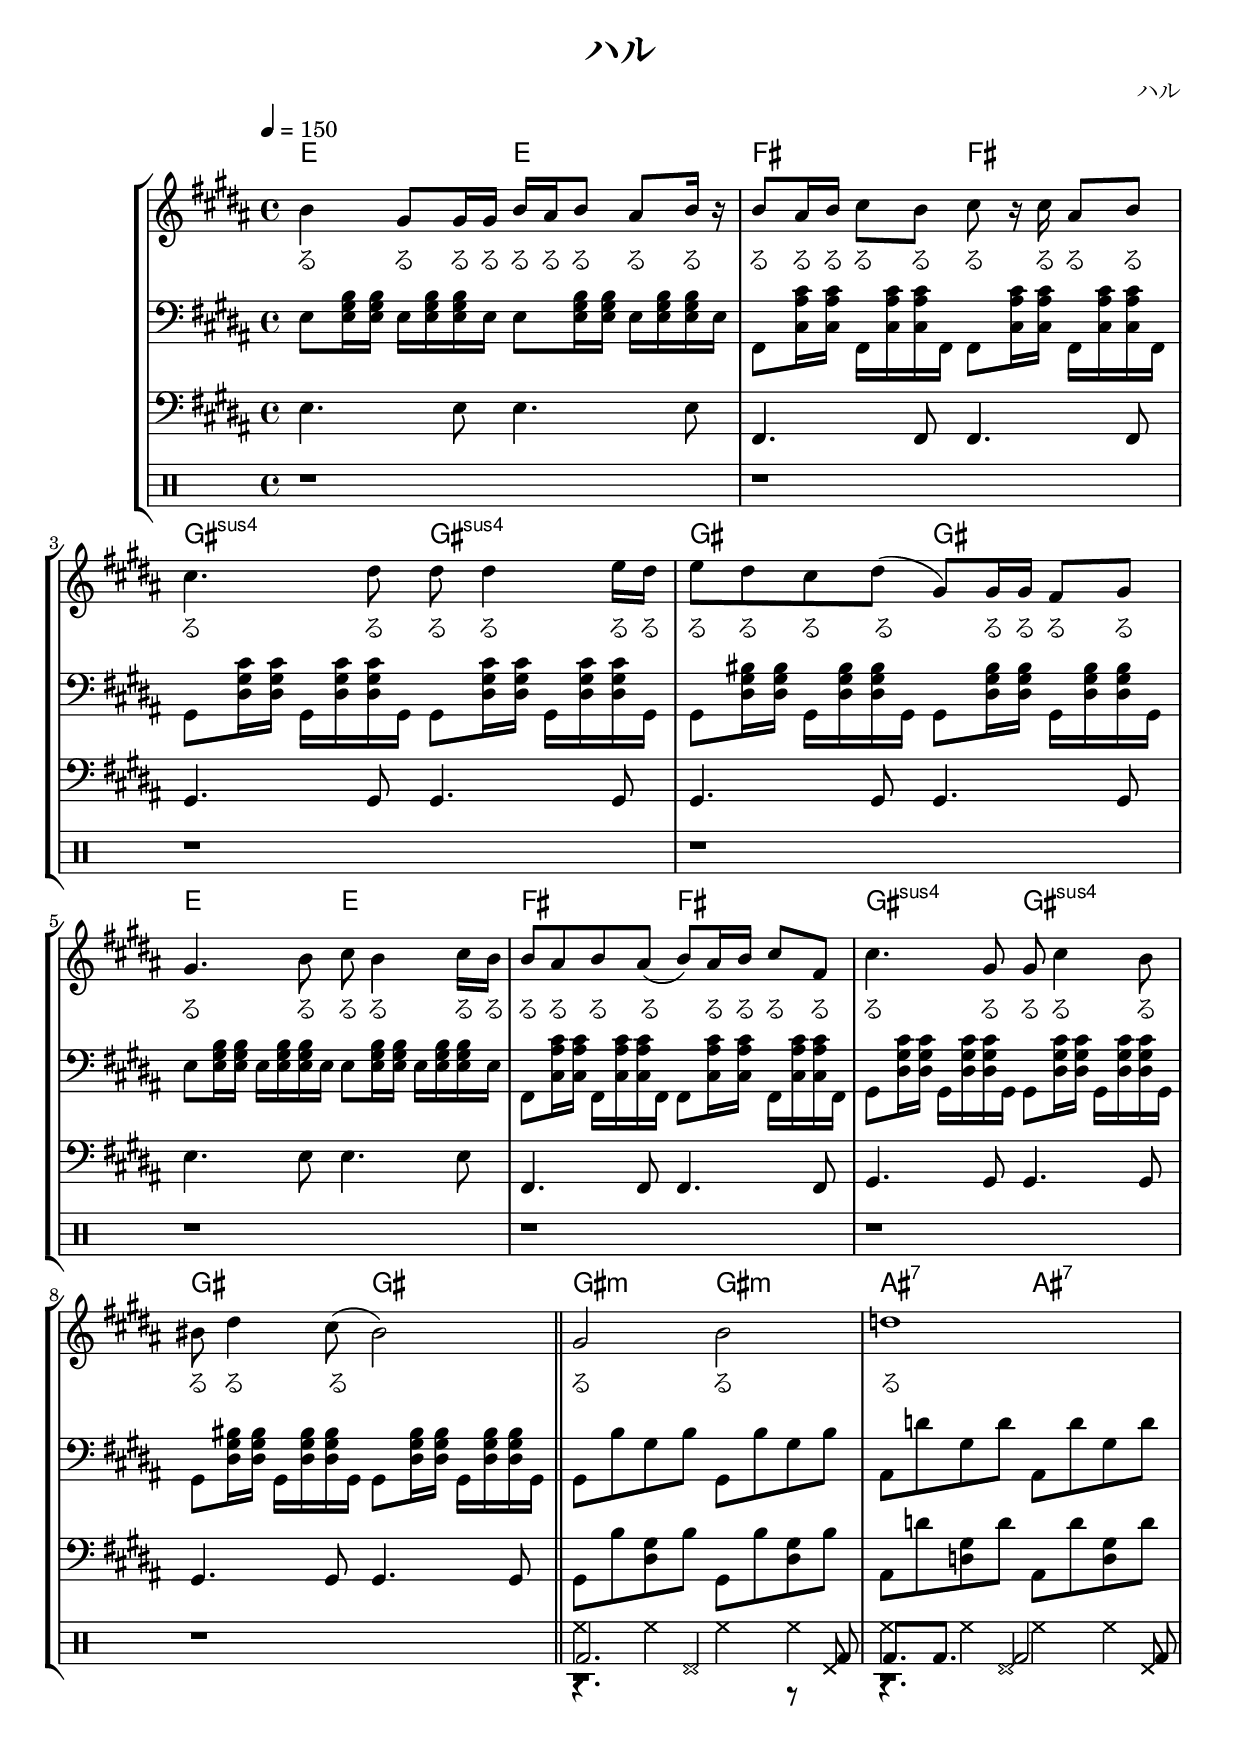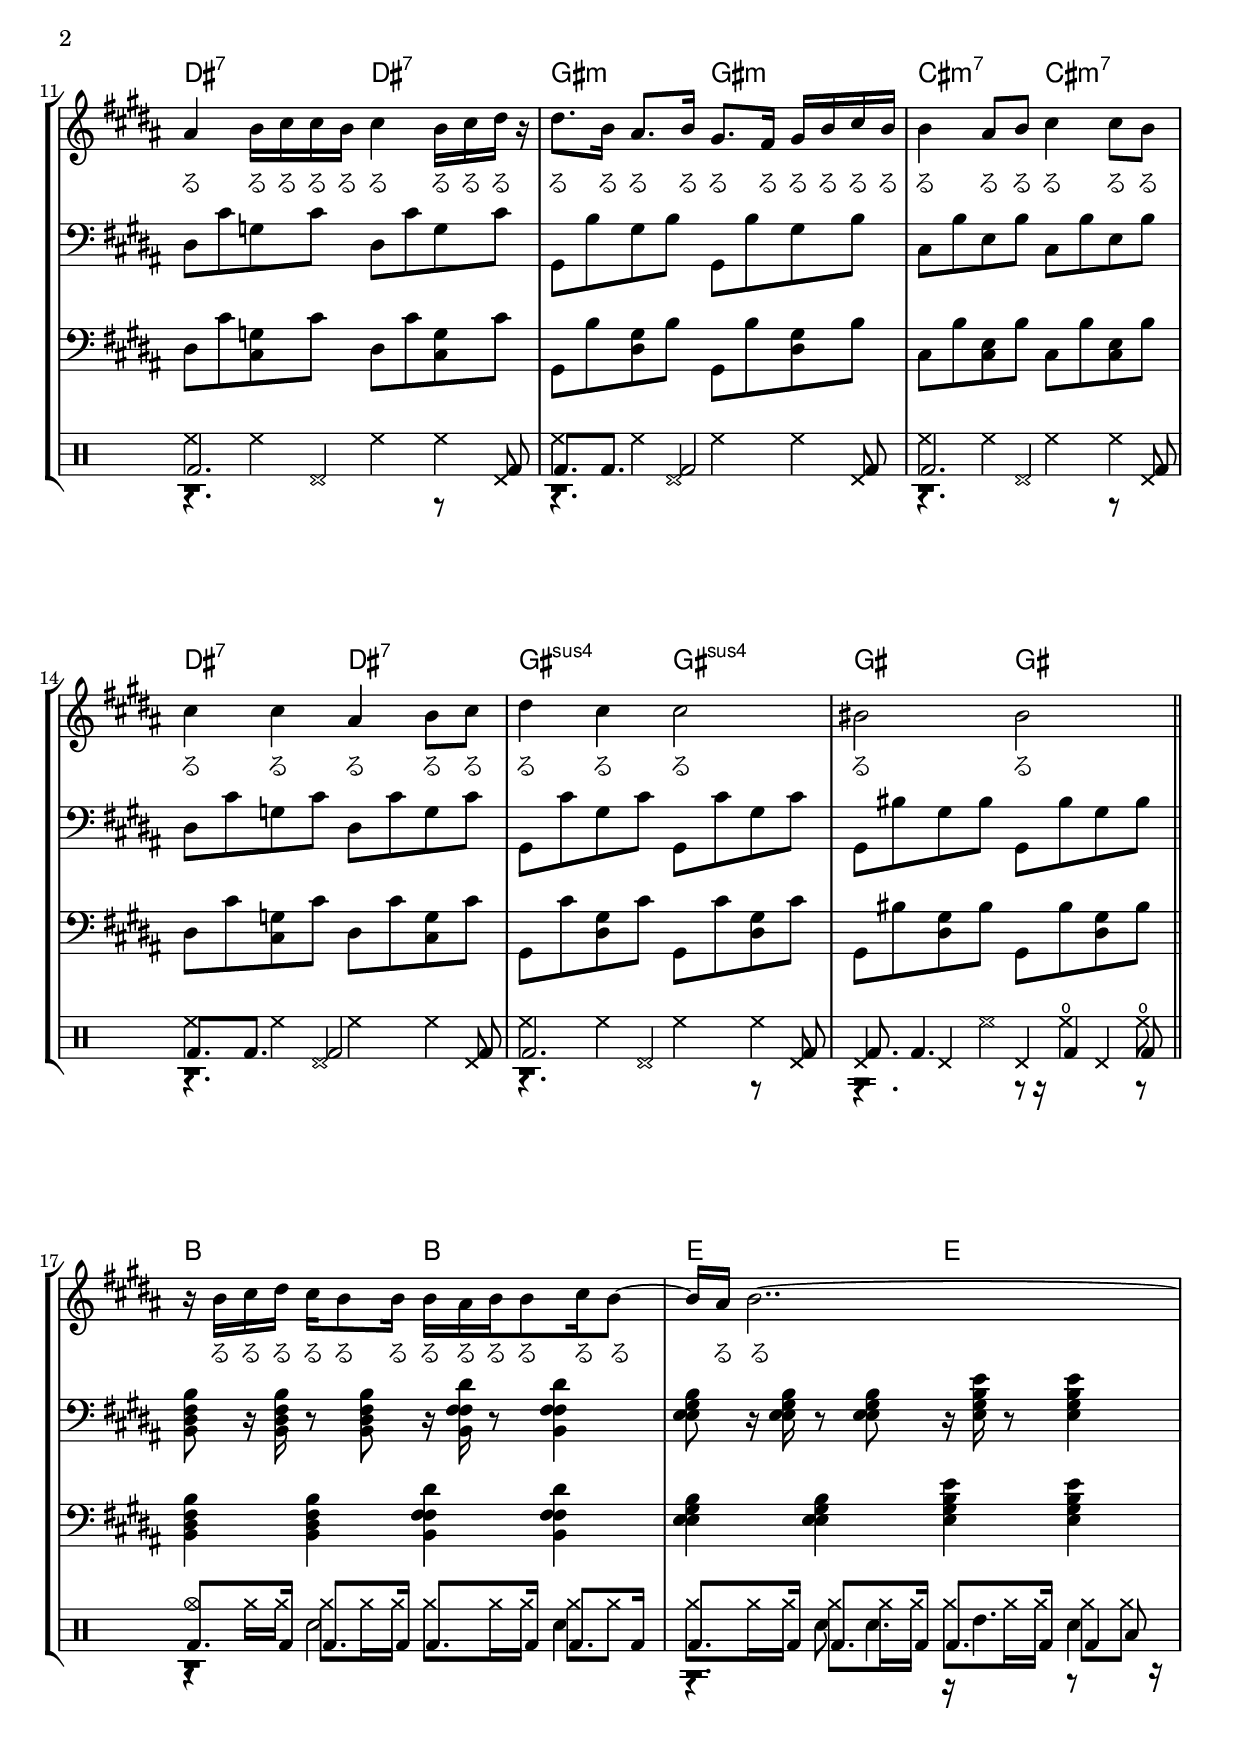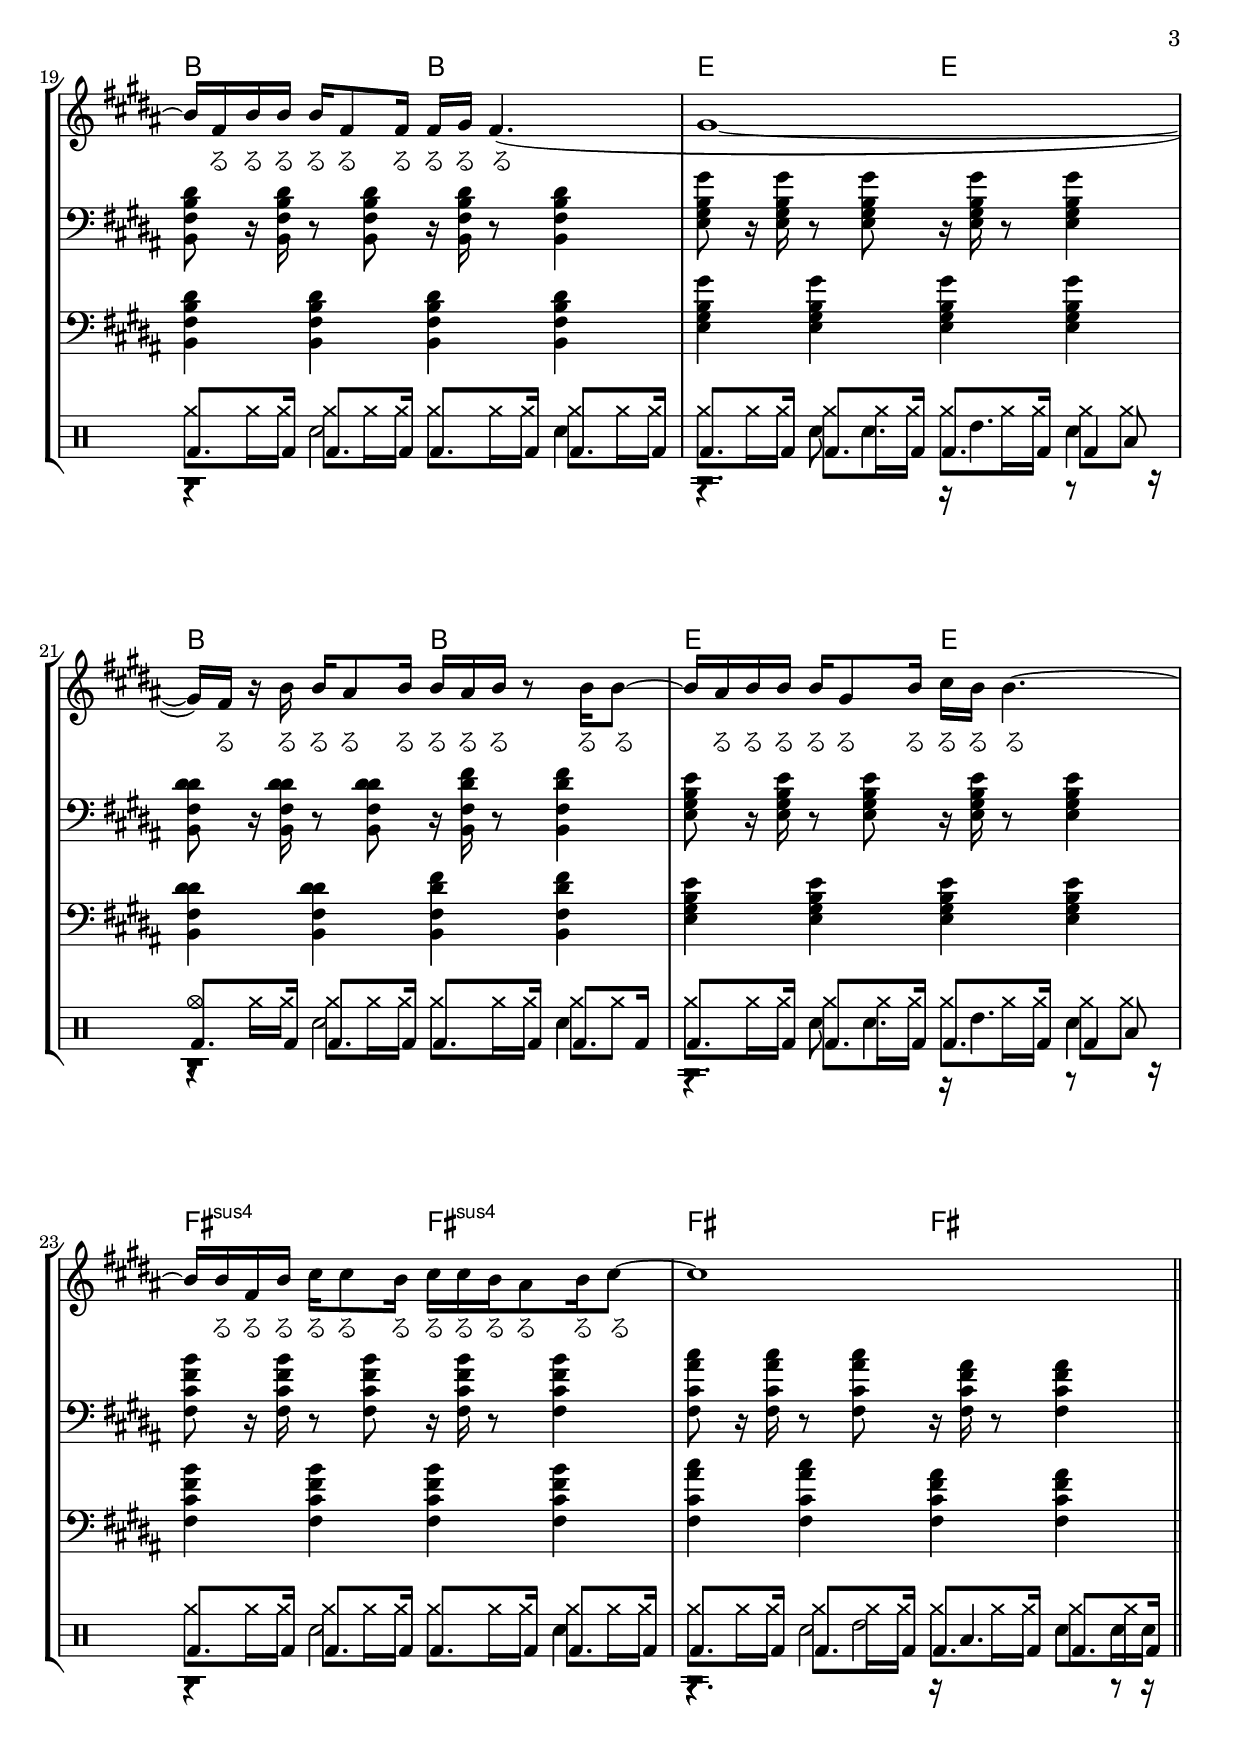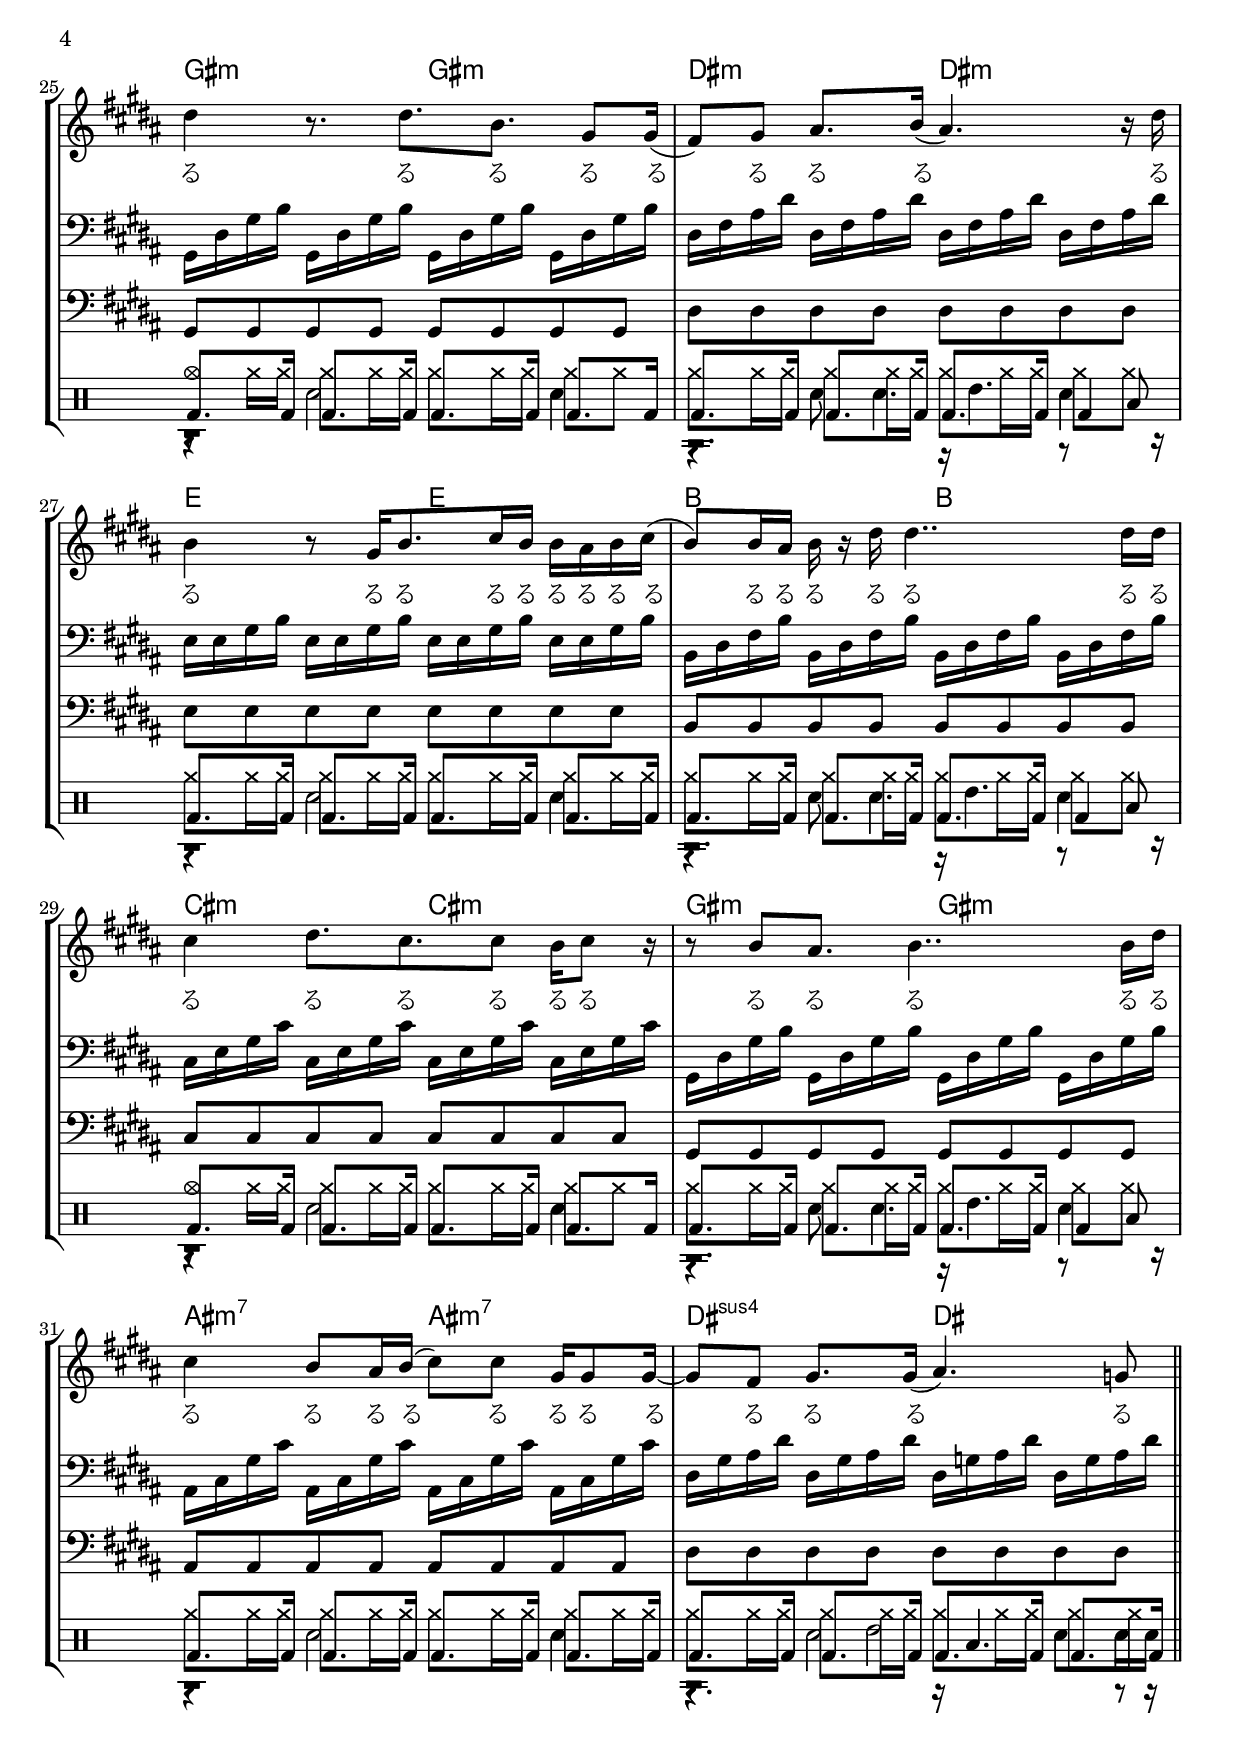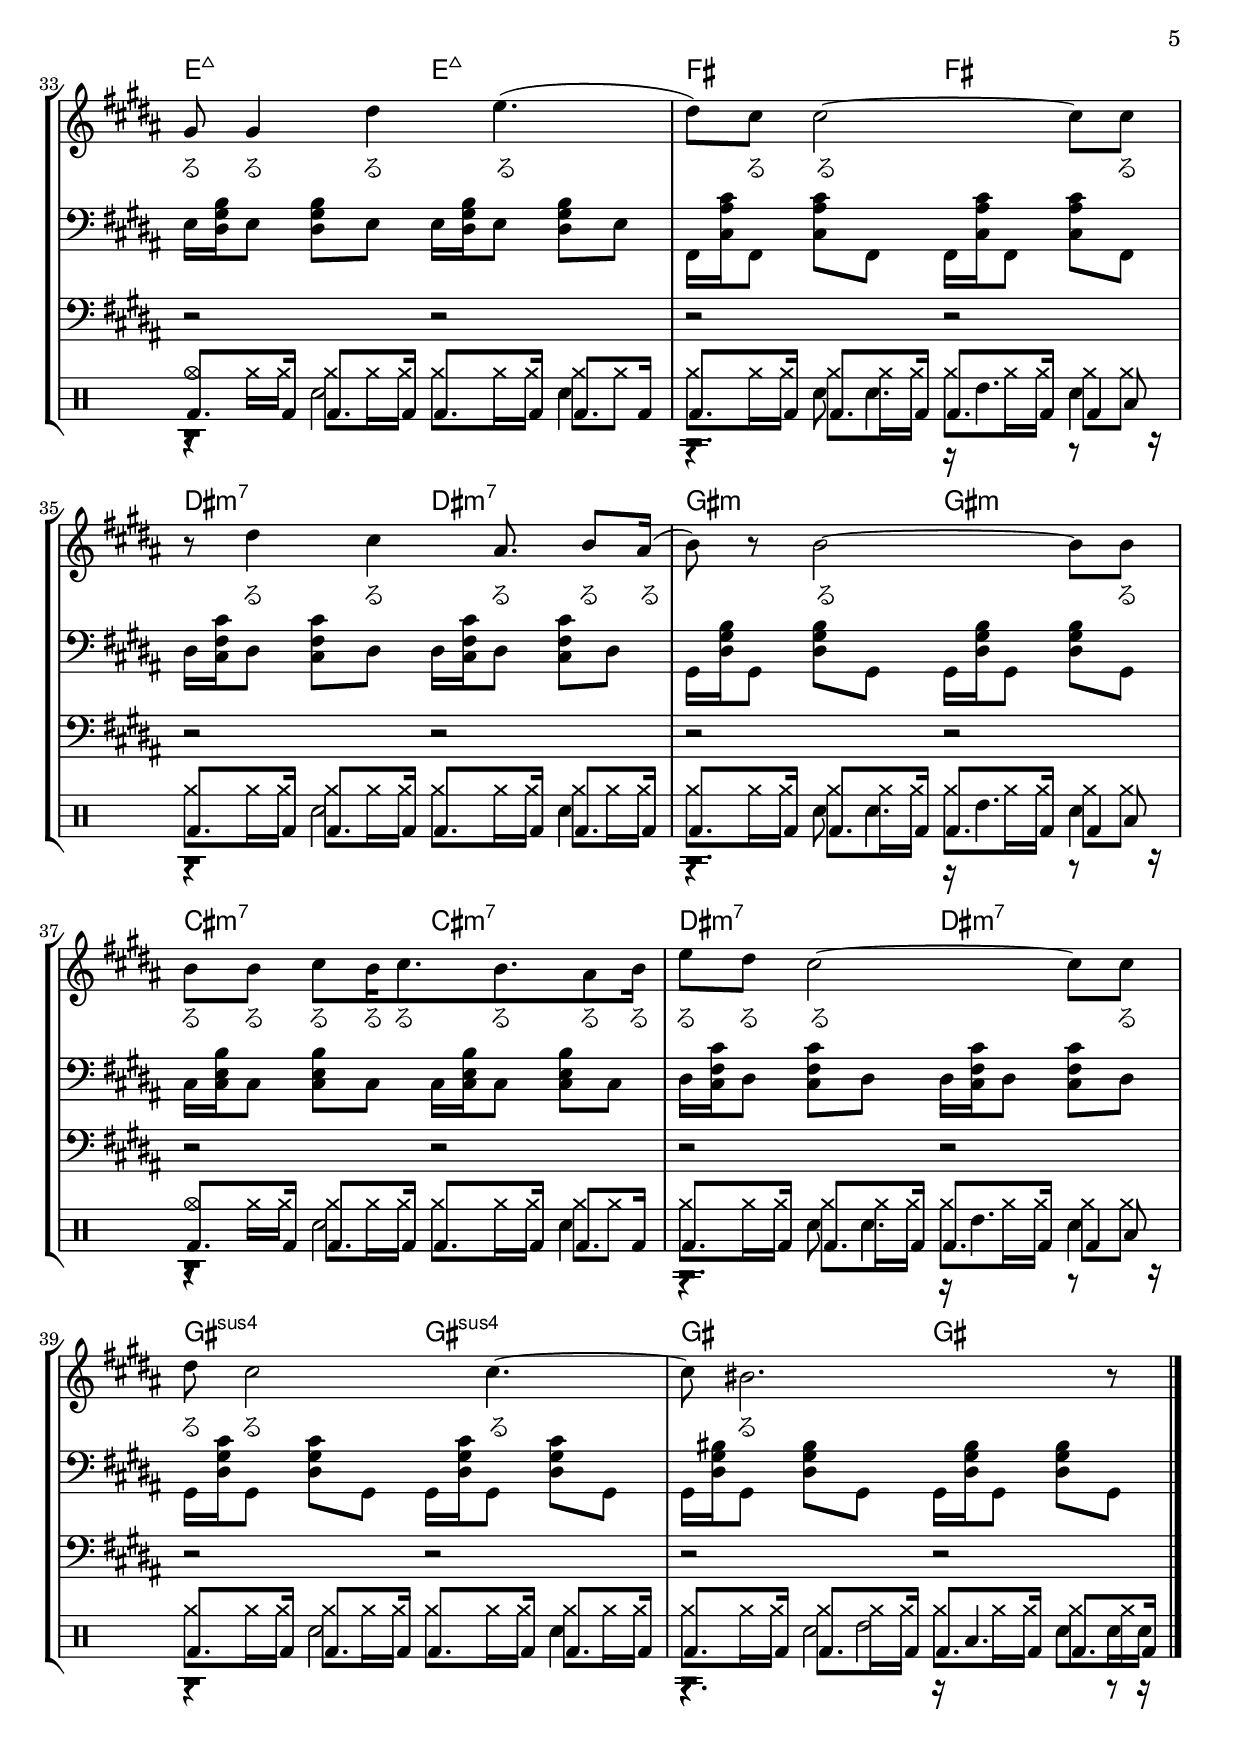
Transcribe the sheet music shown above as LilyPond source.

\version "2.12.1"

\header {
	title = \markup {ハル}
	composer = \markup \center-column {ハル}
}

harmony = \chordmode {
	e2 e fis fis gis:sus4 gis:sus4 gis gis e e fis fis gis:sus4 gis:sus4 gis gis 

	gis:m gis:m ais:7 ais:7 dis:7 dis:7 gis:m gis:m cis:min7 cis:min7 dis:7 dis:7 gis:sus4 gis:sus4 gis gis 

	b b e e b b e e b b e e fis:sus4 fis:sus4 fis fis 

	gis:m gis:m dis:m dis:m e e b b cis:m cis:m gis:m gis:m ais:min7 ais:min7 dis:sus4 dis 

	e:maj7 e:maj7 fis fis dis:min7 dis:min7 gis:m gis:m cis:min7 cis:min7 dis:min7 dis:min7 gis:sus4 gis:sus4 gis gis 
}

melody = {
	\set Staff.midiInstrument = #"Trumpet"
		\key b \major
	\tempo 4 = 150
 b'4  gis'8  gis'16  gis'16  b'16  ais'16  b'8  ais'8  b'16  r16 
	b'8  ais'16  b'16  cis''8  b'8  cis''8  r16  cis''16  ais'8  b'8 
	cis''4.  dis''8  dis''8  dis''4  e''16  dis''16 
	e''8  dis''8  cis''8  dis''8  (gis'8)  gis'16  gis'16  fis'8  gis'8 
	gis'4.  b'8  cis''8  b'4  cis''16  b'16 
	b'8  ais'8  b'8  ais'8  (b'8)  ais'16  b'16  cis''8  fis'8 
	cis''4.  gis'8  gis'8  cis''4  b'8 
	bis'8  dis''4  cis''8  (bis'2)
	\set Staff.midiInstrument = #"Trumpet"
	 gis'2  b'2 
	d''1 
	ais'4  b'16  cis''16  cis''16  b'16  cis''4  b'16  cis''16  dis''16  r16 
	dis''8.  b'16  ais'8.  b'16  gis'8.  fis'16  gis'16  b'16  cis''16  b'16 
	b'4  ais'8  b'8  cis''4  cis''8  b'8 
	cis''4  cis''4  ais'4  b'8  cis''8 
	dis''4  cis''4  cis''2 
	bis'2  bis'2
	\set Staff.midiInstrument = #"Trumpet"
	r16 b'16  cis''16  dis''16  cis''16  b'8  b'16  b'16  ais'16  b'16  b'8  cis''16  b'8~ 
	b'16  ais'16  b'2..~ 
	b'16  fis'16  b'16  b'16  b'16  fis'8  fis'16  fis'16  gis'16  fis'4. 
	(gis'1~ 
	gis'16)  fis'16  r16  b'16  b'16  ais'8  b'16  b'16  ais'16  b'16  r8  b'16  b'8~ 
	b'16  ais'16  b'16  b'16  b'16  gis'8  b'16  cis''16  b'16  b'4.~ 
	b'16  b'16  fis'16  b'16  cis''16  cis''8  b'16  cis''16  cis''16  b'16  ais'8  b'16  cis''8~ 
	cis''1
 	\set Staff.midiInstrument = #"Trumpet"
	 dis''4  r8.  dis''8.  b'8.  gis'8  gis'16 
	(fis'8)  gis'8  ais'8.  b'16  (ais'4.)  r16  dis''16 
	b'4  r8  gis'16  b'8.  cis''16  b'16  b'16  ais'16  b'16  cis''16 
	(b'8)  b'16  ais'16  b'16  r16  dis''16  dis''4..  dis''16  dis''16 
	cis''4  dis''8.  cis''8.  cis''8  b'16  cis''8  r16 
	r8  b'8  ais'8.  b'4..  b'16  dis''16 
	cis''4  b'8  ais'16  b'16  (cis''8)  cis''8  gis'16  gis'8  gis'16~ 
	gis'8  fis'8  gis'8.  gis'16  (ais'4.)  	\set Staff.midiInstrument = #"Trumpet"
	g'8 
	gis'8  gis'4  dis''4  e''4. 
	(dis''8)  cis''8  cis''2~cis''8  cis''8 
	r8  dis''4  cis''4  ais'8.  b'8  ais'16 
	(b'8)  r8  b'2~b'8  b'8 
	b'8  b'8  cis''8  b'16  cis''8.  b'8.  ais'8  b'16 
	e''8  dis''8  cis''2~cis''8  cis''8 
	dis''8  cis''2  cis''4.~ 
	cis''8  bis'2.  	r8 	\bar "|."
}

words = \lyricmode {
	る  る  る  る  る  る  る  る  る  る  る  る  る  る  る  る  る  る  る  る  る  る  る  る  る  る  る  る  る  る  る  る  る  る  る  る  る  る  る  る  る  る  る  る  る  る  る  る  る  る  る  る  る  る  
	る  る  る  る  る  る  る  る  る  る  る  る  る  る  る  る  る  る  る  る  る  る  る  る  る  る  る  る  る  る  る  る  る  る  る  る  る  る  
	る  る  る  る  る  る  る  る  る  る  る  る  る  る  る  る  る  る  る  る  る  る  る  る  る  る  る  る  る  る  る  る  る  る  る  る  る  る  る  る  る  る  る  る  る  る  る  る  る  る  る  る  る  る  
	る  る  る  る  る  る  る  る  る  る  る  る  る  る  る  る  る  る  る  る  る  る  る  る  る  る  る  る  る  る  る  る  る  る  る  る  る  る  る  る  る  る  る  る  る  る  る  
	る  る  る  る  る  る  る  る  る  る  る  る  る  る  る  る  る  る  る  る  る  る  る  る  る  る  る  る  る  る  る  
}

tempochange = {
	\tempo 4 = 150
	r1 | r1 | r1 | r1 | r1 | r1 | r1 | r1 \bar "||"
	\tempo 4 = 150
	r1 | r1 | r1 | r1 | r1 | r1 | r1 | r1 \bar "||"
	\tempo 4 = 150
	r1 | r1 | r1 | r1 | r1 | r1 | r1 | r1 \bar "||"
	\tempo 4 = 150
	r1 | r1 | r1 | r1 | r1 | r1 | r1 | r1 \bar "||"
	\tempo 4 = 150
	r1 | r1 | r1 | r1 | r1 | r1 | r1 | r1 \bar "|."
}

mainacc = {
	\clef bass
	\set Staff.midiInstrument = #"Electric Guitar (clean)"
	\key b \major
	\tempo 4 = 150
	e8 <e gis b>16 <e gis b>16   e16 <e gis b>16 <e gis b>16 e16
	e8 <e gis b>16 <e gis b>16   e16 <e gis b>16 <e gis b>16 e16
	fis,8 <cis ais cis'>16 <cis ais cis'>16   fis,16 <cis ais cis'>16 <cis ais cis'>16 fis,16
	fis,8 <cis ais cis'>16 <cis ais cis'>16   fis,16 <cis ais cis'>16 <cis ais cis'>16 fis,16
	gis,8 <dis gis cis'>16 <dis gis cis'>16   gis,16 <dis gis cis'>16 <dis gis cis'>16 gis,16
	gis,8 <dis gis cis'>16 <dis gis cis'>16   gis,16 <dis gis cis'>16 <dis gis cis'>16 gis,16
	gis,8 <dis gis bis>16 <dis gis bis>16   gis,16 <dis gis bis>16 <dis gis bis>16 gis,16
	gis,8 <dis gis bis>16 <dis gis bis>16   gis,16 <dis gis bis>16 <dis gis bis>16 gis,16
	e8 <e gis b>16 <e gis b>16   e16 <e gis b>16 <e gis b>16 e16
	e8 <e gis b>16 <e gis b>16   e16 <e gis b>16 <e gis b>16 e16
	fis,8 <cis ais cis'>16 <cis ais cis'>16   fis,16 <cis ais cis'>16 <cis ais cis'>16 fis,16
	fis,8 <cis ais cis'>16 <cis ais cis'>16   fis,16 <cis ais cis'>16 <cis ais cis'>16 fis,16
	gis,8 <dis gis cis'>16 <dis gis cis'>16   gis,16 <dis gis cis'>16 <dis gis cis'>16 gis,16
	gis,8 <dis gis cis'>16 <dis gis cis'>16   gis,16 <dis gis cis'>16 <dis gis cis'>16 gis,16
	gis,8 <dis gis bis>16 <dis gis bis>16   gis,16 <dis gis bis>16 <dis gis bis>16 gis,16
	gis,8 <dis gis bis>16 <dis gis bis>16   gis,16 <dis gis bis>16 <dis gis bis>16 gis,16
	\bar "||"

	\set Staff.midiInstrument = #"Acoustic Guitar (steel)"
	gis,8 b gis b
	gis,8 b gis b
	ais,8 d' gis d'
	ais,8 d' gis d'
	dis8 cis' g cis'
	dis8 cis' g cis'
	gis,8 b gis b
	gis,8 b gis b
	cis8 b e b
	cis8 b e b
	dis8 cis' g cis'
	dis8 cis' g cis'
	gis,8 cis' gis cis'
	gis,8 cis' gis cis'
	gis,8 bis gis bis
	gis,8 bis gis bis
	\bar "||"

	\set Staff.midiInstrument = #"Electric Guitar (clean)"
	<b, dis fis b>8 r16 <b, dis fis b>16 r8     <b, dis fis b>8
	r16 <b, fis fis dis'>16 r8     <b, fis fis dis'>4
	<e e gis b>8 r16 <e e gis b>16 r8     <e e gis b>8
	r16 <e gis b e'>16 r8     <e gis b e'>4
	<b, fis b dis'>8 r16 <b, fis b dis'>16 r8     <b, fis b dis'>8
	r16 <b, fis b dis'>16 r8     <b, fis b dis'>4
	<e gis b gis'>8 r16 <e gis b gis'>16 r8     <e gis b gis'>8
	r16 <e gis b gis'>16 r8     <e gis b gis'>4
	<b, fis dis' dis'>8 r16 <b, fis dis' dis'>16 r8     <b, fis dis' dis'>8
	r16 <b, fis dis' fis'>16 r8     <b, fis dis' fis'>4
	<e gis b e'>8 r16 <e gis b e'>16 r8     <e gis b e'>8
	r16 <e gis b e'>16 r8     <e gis b e'>4
	<fis cis' fis' b'>8 r16 <fis cis' fis' b'>16 r8     <fis cis' fis' b'>8
	r16 <fis cis' fis' b'>16 r8     <fis cis' fis' b'>4
	<fis cis' ais' cis''>8 r16 <fis cis' ais' cis''>16 r8     <fis cis' ais' cis''>8
	r16 <fis cis' fis' ais'>16 r8     <fis cis' fis' ais'>4
	\bar "||"

	\set Staff.midiInstrument = #"Electric Guitar (clean)"
	gis,16 dis gis b gis, dis gis b
	gis,16 dis gis b gis, dis gis b
	dis16 fis ais dis' dis fis ais dis'
	dis16 fis ais dis' dis fis ais dis'
	e16 e gis b e e gis b
	e16 e gis b e e gis b
	b,16 dis fis b b, dis fis b
	b,16 dis fis b b, dis fis b
	cis16 e gis cis' cis e gis cis'
	cis16 e gis cis' cis e gis cis'
	gis,16 dis gis b gis, dis gis b
	gis,16 dis gis b gis, dis gis b
	ais,16 cis gis cis' ais, cis gis cis'
	ais,16 cis gis cis' ais, cis gis cis'
	dis16 gis ais dis' dis gis ais dis'
	dis16 g ais dis' dis g ais dis'
	\bar "||"

	\set Staff.midiInstrument = #"Electric Guitar (clean)"
	e16 <dis gis b>16 e8 <dis gis b>8 e8
	e16 <dis gis b>16 e8 <dis gis b>8 e8
	fis,16 <cis ais cis'>16 fis,8 <cis ais cis'>8 fis,8
	fis,16 <cis ais cis'>16 fis,8 <cis ais cis'>8 fis,8
	dis16 <cis fis cis'>16 dis8 <cis fis cis'>8 dis8
	dis16 <cis fis cis'>16 dis8 <cis fis cis'>8 dis8
	gis,16 <dis gis b>16 gis,8 <dis gis b>8 gis,8
	gis,16 <dis gis b>16 gis,8 <dis gis b>8 gis,8
	cis16 <cis e b>16 cis8 <cis e b>8 cis8
	cis16 <cis e b>16 cis8 <cis e b>8 cis8
	dis16 <cis fis cis'>16 dis8 <cis fis cis'>8 dis8
	dis16 <cis fis cis'>16 dis8 <cis fis cis'>8 dis8
	gis,16 <dis gis cis'>16 gis,8 <dis gis cis'>8 gis,8
	gis,16 <dis gis cis'>16 gis,8 <dis gis cis'>8 gis,8
	gis,16 <dis gis bis>16 gis,8 <dis gis bis>8 gis,8
	gis,16 <dis gis bis>16 gis,8 <dis gis bis>8 gis,8
	\bar "|."
}

subacc = {
	\clef bass
	\set Staff.midiInstrument = #"Steel Drums"
	\key b \major
	\tempo 4 = 150
	e4.e8
	e4.e8
	fis,4.fis,8
	fis,4.fis,8
	gis,4.gis,8
	gis,4.gis,8
	gis,4.gis,8
	gis,4.gis,8
	e4.e8
	e4.e8
	fis,4.fis,8
	fis,4.fis,8
	gis,4.gis,8
	gis,4.gis,8
	gis,4.gis,8
	gis,4.gis,8
	\bar "||"

	\set Staff.midiInstrument = #"Acoustic Guitar (nylon)"
	gis,8 b <dis gis> b
	gis,8 b <dis gis> b
	ais,8 d' <d gis> d'
	ais,8 d' <d gis> d'
	dis8 cis' <cis g> cis'
	dis8 cis' <cis g> cis'
	gis,8 b <dis gis> b
	gis,8 b <dis gis> b
	cis8 b <cis e> b
	cis8 b <cis e> b
	dis8 cis' <cis g> cis'
	dis8 cis' <cis g> cis'
	gis,8 cis' <dis gis> cis'
	gis,8 cis' <dis gis> cis'
	gis,8 bis <dis gis> bis
	gis,8 bis <dis gis> bis
	\bar "||"

	\set Staff.midiInstrument = #"Acoustic Guitar (steel)"
	<b, dis fis b>4 <b, dis fis b>4
	<b, fis fis dis'>4 <b, fis fis dis'>4
	<e e gis b>4 <e e gis b>4
	<e gis b e'>4 <e gis b e'>4
	<b, fis b dis'>4 <b, fis b dis'>4
	<b, fis b dis'>4 <b, fis b dis'>4
	<e gis b gis'>4 <e gis b gis'>4
	<e gis b gis'>4 <e gis b gis'>4
	<b, fis dis' dis'>4 <b, fis dis' dis'>4
	<b, fis dis' fis'>4 <b, fis dis' fis'>4
	<e gis b e'>4 <e gis b e'>4
	<e gis b e'>4 <e gis b e'>4
	<fis cis' fis' b'>4 <fis cis' fis' b'>4
	<fis cis' fis' b'>4 <fis cis' fis' b'>4
	<fis cis' ais' cis''>4 <fis cis' ais' cis''>4
	<fis cis' fis' ais'>4 <fis cis' fis' ais'>4
	\bar "||"

	\set Staff.midiInstrument = #"Acoustic Guitar (nylon)"
	gis,8 gis,8 gis,8 gis,8
	gis,8 gis,8 gis,8 gis,8
	dis8 dis8 dis8 dis8
	dis8 dis8 dis8 dis8
	e8 e8 e8 e8
	e8 e8 e8 e8
	b,8 b,8 b,8 b,8
	b,8 b,8 b,8 b,8
	cis8 cis8 cis8 cis8
	cis8 cis8 cis8 cis8
	gis,8 gis,8 gis,8 gis,8
	gis,8 gis,8 gis,8 gis,8
	ais,8 ais,8 ais,8 ais,8
	ais,8 ais,8 ais,8 ais,8
	dis8 dis8 dis8 dis8
	dis8 dis8 dis8 dis8
	\bar "||"

	\set Staff.midiInstrument = #"Acoustic grand"
	r2
	r2
	r2
	r2
	r2
	r2
	r2
	r2
	r2
	r2
	r2
	r2
	r2
	r2
	r2
	r2
	\bar "|."
}

percA = {
	\drummode {
	r1 |r1 |r1 |r1 |r1 |r1 |r1 |r1 \bar "||"
	r1  |r1  |r1  |r1  |r1  |r1  |r1  |r2 r8 hho4 hho8  \bar "||"
	r8 cymr16 cymr16 cymr8 cymr16 cymr16 cymr8 cymr16 cymr16 cymr8 cymr8  |cymr8 cymr16 cymr16 cymr8 cymr16 cymr16 cymr8 cymr16 cymr16 cymr8 cymr8  |cymr8 cymr16 cymr16 cymr8 cymr16 cymr16 cymr8 cymr16 cymr16 cymr8 cymr16 cymr16  |cymr8 cymr16 cymr16 cymr8 cymr16 cymr16 cymr8 cymr16 cymr16 cymr8 cymr8  |r8 cymr16 cymr16 cymr8 cymr16 cymr16 cymr8 cymr16 cymr16 cymr8 cymr8  |cymr8 cymr16 cymr16 cymr8 cymr16 cymr16 cymr8 cymr16 cymr16 cymr8 cymr8  |cymr8 cymr16 cymr16 cymr8 cymr16 cymr16 cymr8 cymr16 cymr16 cymr8 cymr16 cymr16  |cymr8 cymr16 cymr16 cymr8 cymr16 cymr16 cymr8 cymr16 cymr16 cymr8 cymr8  \bar "||"
	r8 cymr16 cymr16 cymr8 cymr16 cymr16 cymr8 cymr16 cymr16 cymr8 cymr8  |cymr8 cymr16 cymr16 cymr8 cymr16 cymr16 cymr8 cymr16 cymr16 cymr8 cymr8  |cymr8 cymr16 cymr16 cymr8 cymr16 cymr16 cymr8 cymr16 cymr16 cymr8 cymr16 cymr16  |cymr8 cymr16 cymr16 cymr8 cymr16 cymr16 cymr8 cymr16 cymr16 cymr8 cymr8  |r8 cymr16 cymr16 cymr8 cymr16 cymr16 cymr8 cymr16 cymr16 cymr8 cymr8  |cymr8 cymr16 cymr16 cymr8 cymr16 cymr16 cymr8 cymr16 cymr16 cymr8 cymr8  |cymr8 cymr16 cymr16 cymr8 cymr16 cymr16 cymr8 cymr16 cymr16 cymr8 cymr16 cymr16  |cymr8 cymr16 cymr16 cymr8 cymr16 cymr16 cymr8 cymr16 cymr16 cymr8 cymr8  \bar "||"
	r8 cymr16 cymr16 cymr8 cymr16 cymr16 cymr8 cymr16 cymr16 cymr8 cymr8  |cymr8 cymr16 cymr16 cymr8 cymr16 cymr16 cymr8 cymr16 cymr16 cymr8 cymr8  |cymr8 cymr16 cymr16 cymr8 cymr16 cymr16 cymr8 cymr16 cymr16 cymr8 cymr16 cymr16  |cymr8 cymr16 cymr16 cymr8 cymr16 cymr16 cymr8 cymr16 cymr16 cymr8 cymr8  |r8 cymr16 cymr16 cymr8 cymr16 cymr16 cymr8 cymr16 cymr16 cymr8 cymr8  |cymr8 cymr16 cymr16 cymr8 cymr16 cymr16 cymr8 cymr16 cymr16 cymr8 cymr8  |cymr8 cymr16 cymr16 cymr8 cymr16 cymr16 cymr8 cymr16 cymr16 cymr8 cymr16 cymr16  |cymr8 cymr16 cymr16 cymr8 cymr16 cymr16 cymr8 cymr16 cymr16 cymr8 cymr8  \bar "|."
	}
}

percB = {
	\drummode {
	r1 |r1 |r1 |r1 |r1 |r1 |r1 |r1 \bar "||"
	r4. hhp2 hhp8  |r4. hhp2 hhp8  |r4. hhp2 hhp8  |r4. hhp2 hhp8  |r4. hhp2 hhp8  |r4. hhp2 hhp8  |r4. hhp2 hhp8  |hhp4 hhp4 hhp4 hhp4  \bar "||"
	r4 sn2 sn4  |r4 sn8 sn4. sn4  |r4 sn2 sn4  |r4 sn8 sn4. sn4  |r4 sn2 sn4  |r4 sn8 sn4. sn4  |r4 sn2 sn4  |r4 sn2 sn8 sn16 sn16  \bar "||"
	r4 sn2 sn4  |r4 sn8 sn4. sn4  |r4 sn2 sn4  |r4 sn8 sn4. sn4  |r4 sn2 sn4  |r4 sn8 sn4. sn4  |r4 sn2 sn4  |r4 sn2 sn8 sn16 sn16  \bar "||"
	r4 sn2 sn4  |r4 sn8 sn4. sn4  |r4 sn2 sn4  |r4 sn8 sn4. sn4  |r4 sn2 sn4  |r4 sn8 sn4. sn4  |r4 sn2 sn4  |r4 sn2 sn8 sn16 sn16  \bar "|."
	}
}

percC = {
	\drummode {
	r1 |r1 |r1 |r1 |r1 |r1 |r1 |r1 \bar "||"
	hh4 hh4 hh4 hh4  |hh4 hh4 hh4 hh4  |hh4 hh4 hh4 hh4  |hh4 hh4 hh4 hh4  |hh4 hh4 hh4 hh4  |hh4 hh4 hh4 hh4  |hh4 hh4 hh4 hh4  |r4. hh2 r8  \bar "||"
	bd8. bd16 bd8. bd16 bd8. bd16 bd8. bd16  |bd8. bd16 bd8. bd16 bd8. bd16 bd4  |bd8. bd16 bd8. bd16 bd8. bd16 bd8. bd16  |bd8. bd16 bd8. bd16 bd8. bd16 bd4  |bd8. bd16 bd8. bd16 bd8. bd16 bd8. bd16  |bd8. bd16 bd8. bd16 bd8. bd16 bd4  |bd8. bd16 bd8. bd16 bd8. bd16 bd8. bd16  |bd8. bd16 bd8. bd16 bd8. bd16 bd8. bd16  \bar "||"
	bd8. bd16 bd8. bd16 bd8. bd16 bd8. bd16  |bd8. bd16 bd8. bd16 bd8. bd16 bd4  |bd8. bd16 bd8. bd16 bd8. bd16 bd8. bd16  |bd8. bd16 bd8. bd16 bd8. bd16 bd4  |bd8. bd16 bd8. bd16 bd8. bd16 bd8. bd16  |bd8. bd16 bd8. bd16 bd8. bd16 bd4  |bd8. bd16 bd8. bd16 bd8. bd16 bd8. bd16  |bd8. bd16 bd8. bd16 bd8. bd16 bd8. bd16  \bar "||"
	bd8. bd16 bd8. bd16 bd8. bd16 bd8. bd16  |bd8. bd16 bd8. bd16 bd8. bd16 bd4  |bd8. bd16 bd8. bd16 bd8. bd16 bd8. bd16  |bd8. bd16 bd8. bd16 bd8. bd16 bd4  |bd8. bd16 bd8. bd16 bd8. bd16 bd8. bd16  |bd8. bd16 bd8. bd16 bd8. bd16 bd4  |bd8. bd16 bd8. bd16 bd8. bd16 bd8. bd16  |bd8. bd16 bd8. bd16 bd8. bd16 bd8. bd16  \bar "|."
	}
}

percD = {
	\drummode {
	r1 |r1 |r1 |r1 |r1 |r1 |r1 |r1 \bar "||"
	bd2. r8 bd8  |bd8. bd8. bd2 bd8  |bd2. r8 bd8  |bd8. bd8. bd2 bd8  |bd2. r8 bd8  |bd8. bd8. bd2 bd8  |bd2. r8 bd8  |bd8. bd4. r16 bd4 bd8  \bar "||"
	r1  |r2 r16 tommh4. r16  |r1  |r2 r16 tommh4. r16  |r1  |r2 r16 tommh4. r16  |r1  |r4. tommh2 r8  \bar "||"
	r1  |r2 r16 tommh4. r16  |r1  |r2 r16 tommh4. r16  |r1  |r2 r16 tommh4. r16  |r1  |r4. tommh2 r8  \bar "||"
	r1  |r2 r16 tommh4. r16  |r1  |r2 r16 tommh4. r16  |r1  |r2 r16 tommh4. r16  |r1  |r4. tommh2 r8  \bar "|."
	}
}

percE = {
	\drummode {
	r1 |r1 |r1 |r1 |r1 |r1 |r1 |r1 \bar "||"
	r1 | r1 | r1 | r1 | r1 | r1 | r1 | r1 \bar "||"
	r1  |r2. r8 toml8  |r1  |r2. r8 toml8  |r1  |r2. r8 toml8  |r1  |r2 r16 toml4. r16  \bar "||"
	r1  |r2. r8 toml8  |r1  |r2. r8 toml8  |r1  |r2. r8 toml8  |r1  |r2 r16 toml4. r16  \bar "||"
	r1  |r2. r8 toml8  |r1  |r2. r8 toml8  |r1  |r2. r8 toml8  |r1  |r2 r16 toml4. r16  \bar "|."
	}
}

percF = {
	\drummode {
	r1 | r1 | r1 | r1 | r1 | r1 | r1 | r1 \bar "||"
	r1 | r1 | r1 | r1 | r1 | r1 | r1 | r1 \bar "||"
	cymc1  |r1 |r1 |r1 |cymc1  |r1 |r1 |r1 \bar "||"
	cymc1  |r1 |r1 |r1 |cymc1  |r1 |r1 |r1 \bar "||"
	cymc1  |r1 |r1 |r1 |cymc1  |r1 |r1 |r1 \bar "|."
	}
}

\score {
	<<
		\new StaffGroup <<
			\new ChordNames {\harmony}
			\new Voice = "melody" {\melody}
			\new Lyrics \lyricsto "melody" \words
			\new Staff = "mainacc" {\mainacc}
			\new Staff = "subacc" {\subacc}
			\new DrumStaff <<
				\new DrumVoice {\percA}
				\new DrumVoice {\percB}
				\new DrumVoice {\percC}
				\new DrumVoice {\percD}
				\new DrumVoice {\percE}
				\new DrumVoice {\percF}
			>>
		>>
	>>
	\layout { }
}
